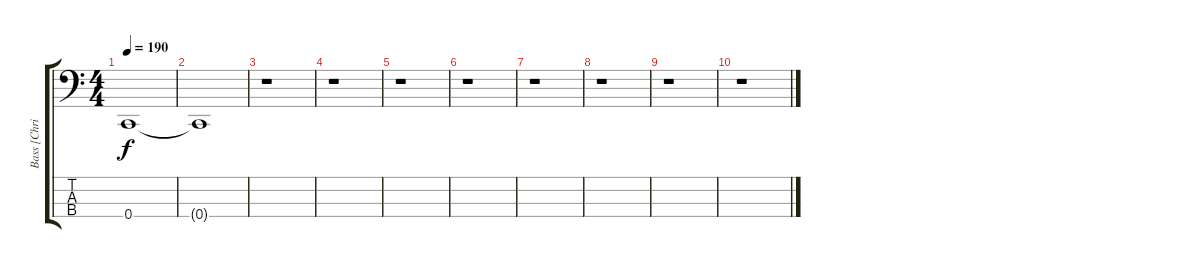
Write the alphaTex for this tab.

\track ("Bass [Chris Steele]" "Bass [Chri") {instrument electricbasspick}
\staff {score tabs}
\tuning (F2 C2 G1 C1) {hide}
\ts (4 4)
\tempo 190
\clef f4
\ks c
0.4{t}.1{dy f} |
0.4{t}.1 |
r.1 |
r.1 |
r.1 |
r.1 |
r.1 |
r.1 |
r.1 |
r.1
